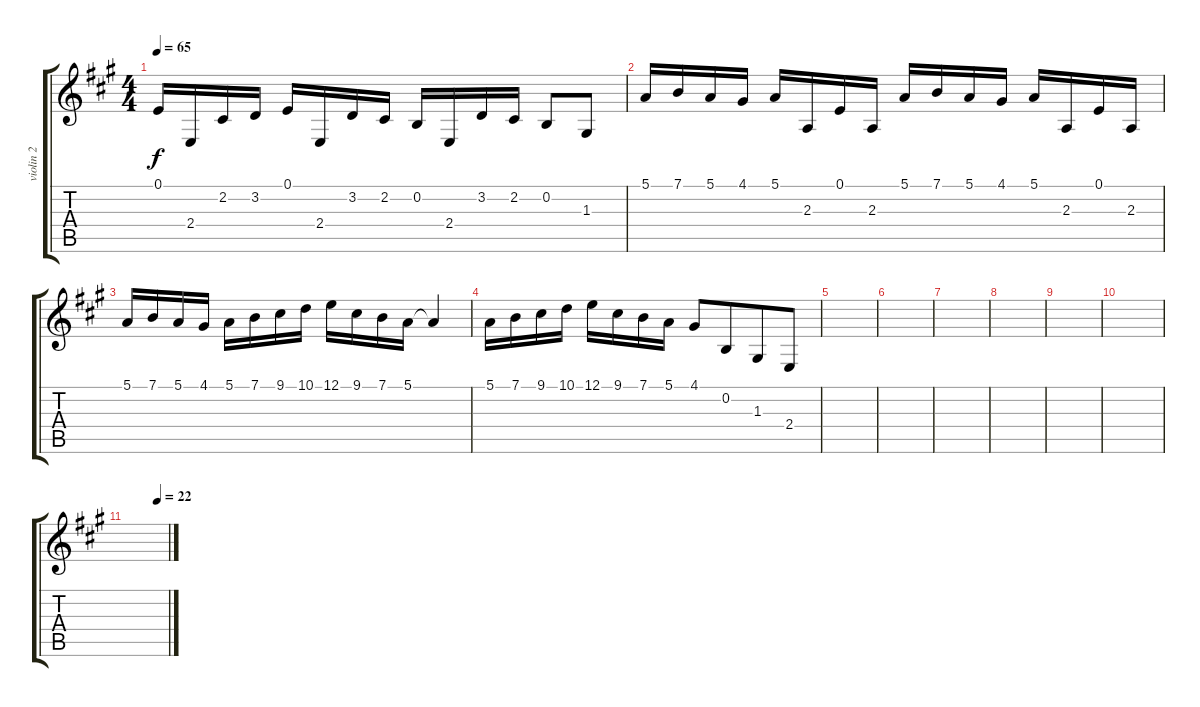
\track ("violin 2" "violin 2") {solo instrument violin}
\staff {score tabs}
\tuning (E4 B3 G3 D3 A2 E2) {hide}
\ts (4 4)
\tempo 65
\clef g2
\ks a
0.1.16{dy f} 2.4.16 2.2.16 3.2.16 0.1.16 2.4.16 3.2.16 2.2.16 0.2.16 2.4.16 3.2.16 2.2.16 0.2.8 1.3.8 |
5.1.16 7.1.16 5.1.16 4.1.16 5.1.16 2.3.16 0.1.16 2.3.16 5.1.16 7.1.16 5.1.16 4.1.16 5.1.16 2.3.16 0.1.16 2.3.16 |
5.1.16 7.1.16 5.1.16 4.1.16 5.1.16 7.1.16 9.1.16 10.1.16 12.1.16 9.1.16 7.1.16 5.1.16 5.1{t}.4 |
5.1.16 7.1.16 9.1.16 10.1.16 12.1.16 9.1.16 7.1.16 5.1.16 4.1.8 0.2.8{beam merge} 1.3.8 2.4.8 |
|
|
|
|
|
|
\tempo (22 0.75)
